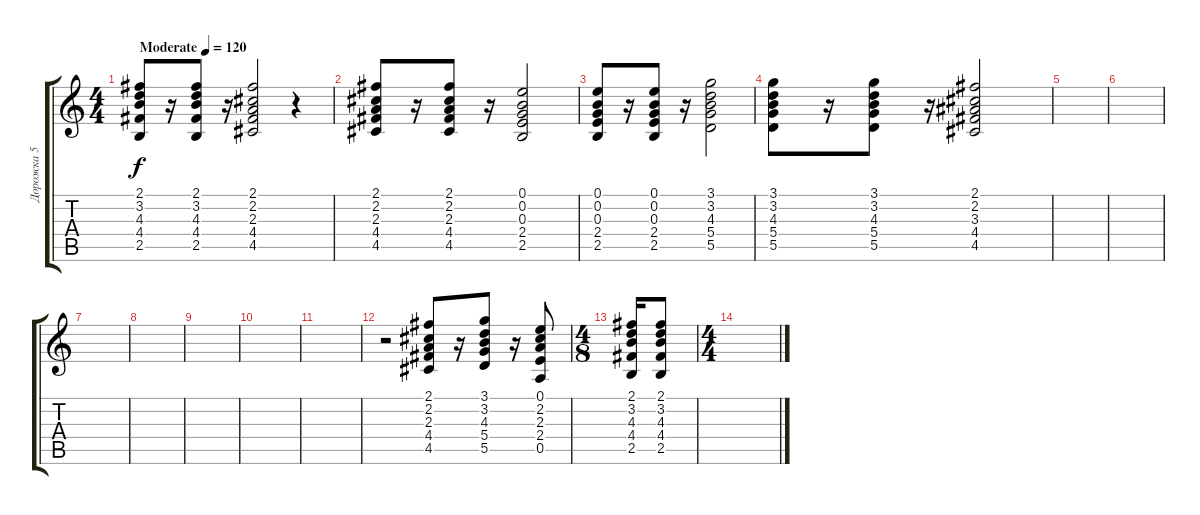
\track ("Дорожка 5" "Дорожка 5") {instrument acousticguitarsteel}
\staff {score tabs}
\tuning (E4 B3 G3 D3 A2 E2) {hide}
\ts (4 4)
\tempo (120 "Moderate")
\clef g2
\ks c
(2.1 3.2 4.3 4.4 2.5).8{dy f instrument acousticguitarsteel} r.16 (2.1 3.2 4.3 4.4 2.5).8 r.16 (2.1 2.2 2.3 4.4 4.5).2 r.4 |
(2.1 2.2 2.3 4.4 4.5).8 r.16 (2.1 2.2 2.3 4.4 4.5).8 r.16 (0.1 0.2 0.3 2.4 2.5).2 |
(0.1 0.2 0.3 2.4 2.5).8 r.16 (0.1 0.2 0.3 2.4 2.5).8 r.16 (3.1 3.2 4.3 5.4 5.5).2 |
(3.1 3.2 4.3 5.4 5.5).8 r.16 (3.1 3.2 4.3 5.4 5.5).8 r.16 (2.1 2.2 3.3 4.4 4.5).2 |
|
|
|
|
|
|
|
r.2 (2.1 2.2 2.3 4.4 4.5).8 r.16 (3.1 3.2 4.3 5.4 5.5).8 r.16 (0.1 2.2 2.3 2.4 0.5).8 |
\ts (4 8)
(2.1 3.2 4.3 4.4 2.5).16 (2.1 3.2 4.3 4.4 2.5).8 |
\ts (4 4)
